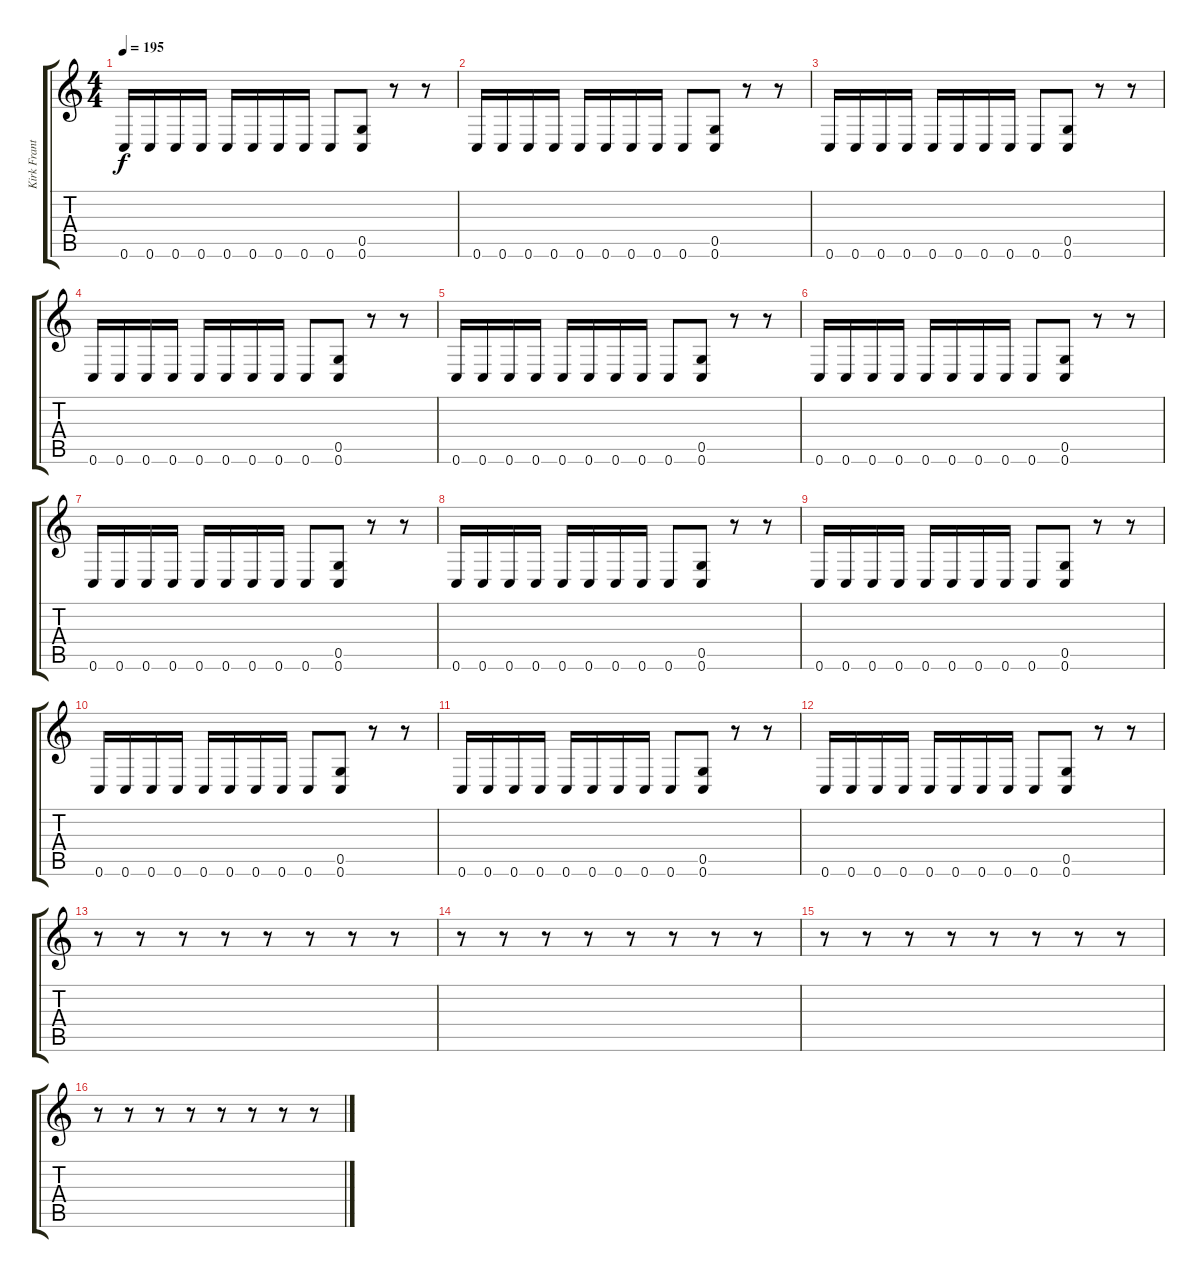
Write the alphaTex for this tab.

\track ("Kirk Frantic Guitar" "Kirk Frant") {instrument distortionguitar}
\staff {score tabs}
\tuning (D4 A3 F3 C3 G2 C2) {hide}
\ts (4 4)
\tempo 195
\clef g2
\ks c
0.6.16{dy f} 0.6.16 0.6.16 0.6.16 0.6.16 0.6.16 0.6.16 0.6.16 0.6.8 (0.5 0.6).8 r.8 r.8 |
0.6.16 0.6.16 0.6.16 0.6.16 0.6.16 0.6.16 0.6.16 0.6.16 0.6.8 (0.5 0.6).8 r.8 r.8 |
0.6.16 0.6.16 0.6.16 0.6.16 0.6.16 0.6.16 0.6.16 0.6.16 0.6.8 (0.5 0.6).8 r.8 r.8 |
0.6.16 0.6.16 0.6.16 0.6.16 0.6.16 0.6.16 0.6.16 0.6.16 0.6.8 (0.5 0.6).8 r.8 r.8 |
0.6.16 0.6.16 0.6.16 0.6.16 0.6.16 0.6.16 0.6.16 0.6.16 0.6.8 (0.5 0.6).8 r.8 r.8 |
0.6.16 0.6.16 0.6.16 0.6.16 0.6.16 0.6.16 0.6.16 0.6.16 0.6.8 (0.5 0.6).8 r.8 r.8 |
0.6.16 0.6.16 0.6.16 0.6.16 0.6.16 0.6.16 0.6.16 0.6.16 0.6.8 (0.5 0.6).8 r.8 r.8 |
0.6.16 0.6.16 0.6.16 0.6.16 0.6.16 0.6.16 0.6.16 0.6.16 0.6.8 (0.5 0.6).8 r.8 r.8 |
0.6.16 0.6.16 0.6.16 0.6.16 0.6.16 0.6.16 0.6.16 0.6.16 0.6.8 (0.5 0.6).8 r.8 r.8 |
0.6.16 0.6.16 0.6.16 0.6.16 0.6.16 0.6.16 0.6.16 0.6.16 0.6.8 (0.5 0.6).8 r.8 r.8 |
0.6.16 0.6.16 0.6.16 0.6.16 0.6.16 0.6.16 0.6.16 0.6.16 0.6.8 (0.5 0.6).8 r.8 r.8 |
0.6.16 0.6.16 0.6.16 0.6.16 0.6.16 0.6.16 0.6.16 0.6.16 0.6.8 (0.5 0.6).8 r.8 r.8 |
r.8{volume 9} r.8 r.8 r.8 r.8 r.8 r.8 r.8 |
r.8 r.8 r.8 r.8 r.8 r.8 r.8 r.8 |
r.8 r.8 r.8 r.8 r.8 r.8 r.8 r.8 |
r.8 r.8 r.8 r.8 r.8 r.8 r.8 r.8
